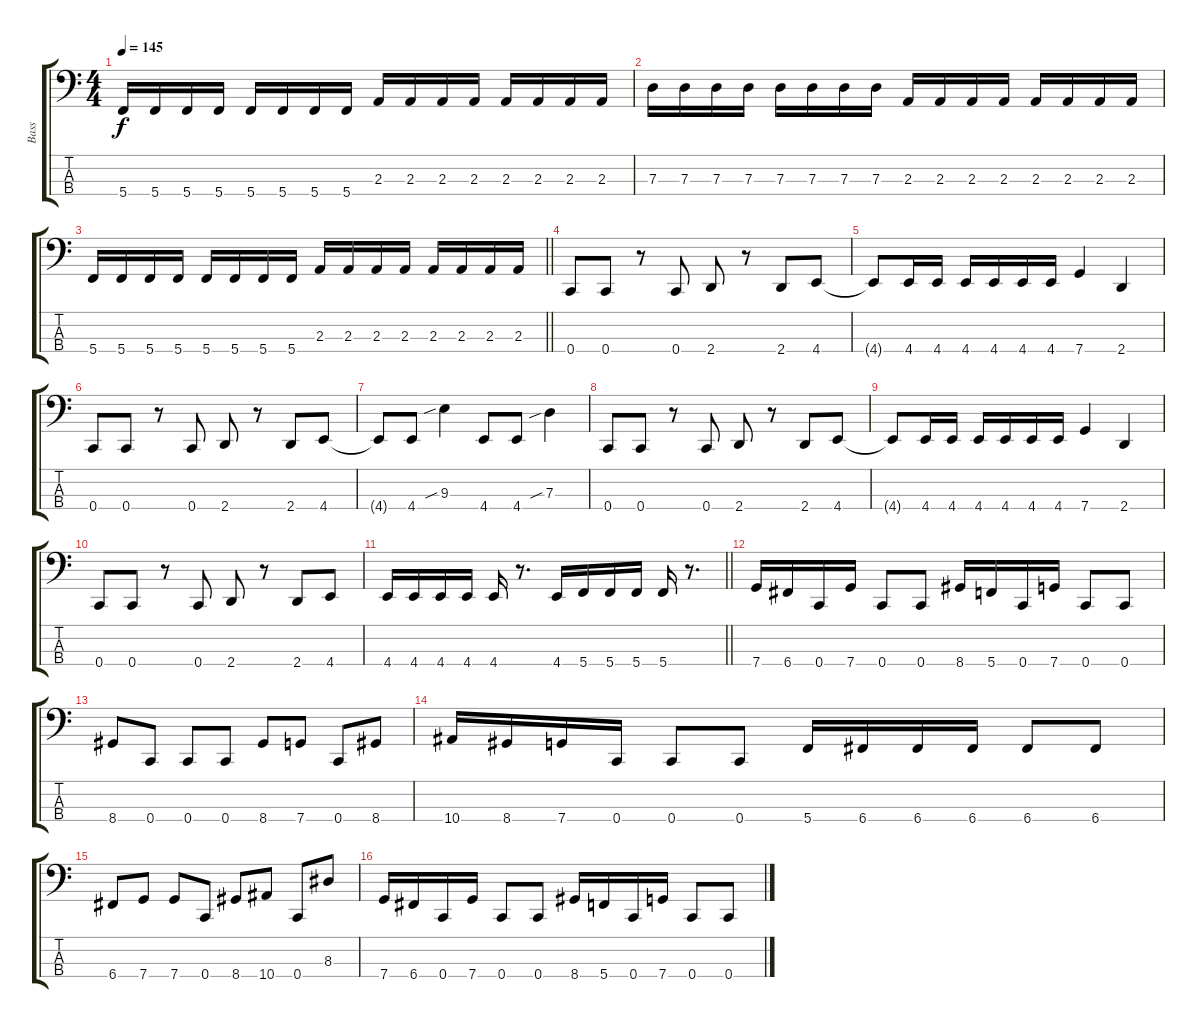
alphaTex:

\track ("Bass" "Bass") {instrument electricbasspick}
\staff {score tabs}
\tuning (F2 C2 G1 C1) {hide}
\ts (4 4)
\tempo 145
\clef f4
\ks c
5.4.16{dy f} 5.4.16 5.4.16 5.4.16 5.4.16 5.4.16 5.4.16 5.4.16 2.3.16 2.3.16 2.3.16 2.3.16 2.3.16 2.3.16 2.3.16 2.3.16 |
7.3.16 7.3.16 7.3.16 7.3.16 7.3.16 7.3.16 7.3.16 7.3.16 2.3.16 2.3.16 2.3.16 2.3.16 2.3.16 2.3.16 2.3.16 2.3.16 |
\barLineRight lightlight
5.4.16 5.4.16 5.4.16 5.4.16 5.4.16 5.4.16 5.4.16 5.4.16 2.3.16 2.3.16 2.3.16 2.3.16 2.3.16 2.3.16 2.3.16 2.3.16 |
0.4.8 0.4.8 r.8 0.4.8 2.4.8 r.8 2.4.8 4.4.8 |
4.4{t}.8 4.4.16 4.4.16 4.4.16 4.4.16 4.4.16 4.4.16 7.4.4 2.4.4 |
0.4.8 0.4.8 r.8 0.4.8 2.4.8 r.8 2.4.8 4.4.8 |
4.4{t}.8 4.4.8 9.3{sib}.4 4.4.8 4.4.8 7.3{sib}.4 |
0.4.8 0.4.8 r.8 0.4.8 2.4.8 r.8 2.4.8 4.4.8 |
4.4{t}.8 4.4.16 4.4.16 4.4.16 4.4.16 4.4.16 4.4.16 7.4.4 2.4.4 |
0.4.8 0.4.8 r.8 0.4.8 2.4.8 r.8 2.4.8 4.4.8 |
\barLineRight lightlight
4.4.16 4.4.16 4.4.16 4.4.16 4.4.16 r.8{d} 4.4.16 5.4.16 5.4.16 5.4.16 5.4.16 r.8{d} |
7.4.16 6.4.16 0.4.16 7.4.16 0.4.8 0.4.8 8.4.16 5.4.16 0.4.16 7.4.16 0.4.8 0.4.8 |
8.4.8 0.4.8 0.4.8 0.4.8 8.4.8 7.4.8 0.4.8 8.4.8 |
10.4.16 8.4.16 7.4.16 0.4.16 0.4.8 0.4.8 5.4.16 6.4.16 6.4.16 6.4.16 6.4.8 6.4.8 |
6.4.8 7.4.8 7.4.8 0.4.8 8.4.8 10.4.8 0.4.8 8.3.8 |
7.4.16 6.4.16 0.4.16 7.4.16 0.4.8 0.4.8 8.4.16 5.4.16 0.4.16 7.4.16 0.4.8 0.4.8
